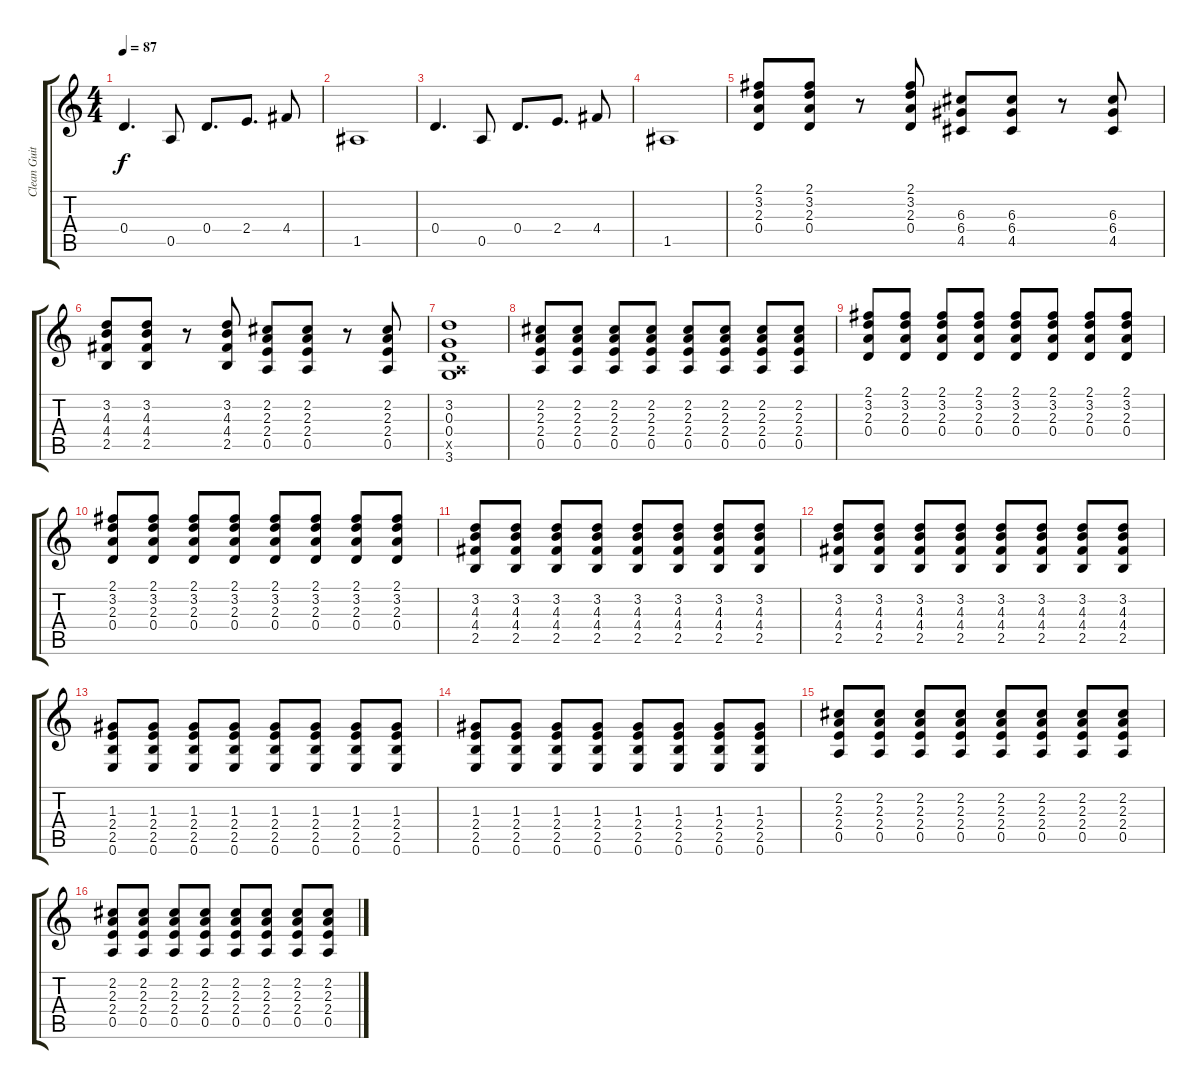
\track ("Clean Guitar" "Clean Guit") {instrument electricguitarjazz}
\staff {score tabs}
\tuning (E4 B3 G3 D3 A2 E2) {hide}
\ts (4 4)
\tempo 87
\clef g2
\ks c
0.4.4{d dy f} 0.5.8 0.4.8{d} 2.4.8{d} 4.4.8 |
1.5.1 |
0.4.4{d} 0.5.8 0.4.8{d} 2.4.8{d} 4.4.8 |
1.5.1 |
(2.1 3.2 2.3 0.4).8{volume 10 instrument electricguitarjazz} (2.1 3.2 2.3 0.4).8 r.8 (2.1 3.2 2.3 0.4).8 (6.3 6.4 4.5).8 (6.3 6.4 4.5).8 r.8 (6.3 6.4 4.5).8 |
(3.2 4.3 4.4 2.5).8 (3.2 4.3 4.4 2.5).8 r.8 (3.2 4.3 4.4 2.5).8 (2.2 2.3 2.4 0.5).8 (2.2 2.3 2.4 0.5).8 r.8 (2.2 2.3 2.4 0.5).8 |
(3.2 0.3 0.4 0.5{x} 3.6).1 |
(2.2 2.3 2.4 0.5).8{volume 7} (2.2 2.3 2.4 0.5).8 (2.2 2.3 2.4 0.5).8 (2.2 2.3 2.4 0.5).8 (2.2 2.3 2.4 0.5).8 (2.2 2.3 2.4 0.5).8 (2.2 2.3 2.4 0.5).8 (2.2 2.3 2.4 0.5).8 |
(2.1 3.2 2.3 0.4).8{volume 7} (2.1 3.2 2.3 0.4).8 (2.1 3.2 2.3 0.4).8 (2.1 3.2 2.3 0.4).8 (2.1 3.2 2.3 0.4).8 (2.1 3.2 2.3 0.4).8 (2.1 3.2 2.3 0.4).8 (2.1 3.2 2.3 0.4).8 |
(2.1 3.2 2.3 0.4).8 (2.1 3.2 2.3 0.4).8 (2.1 3.2 2.3 0.4).8 (2.1 3.2 2.3 0.4).8 (2.1 3.2 2.3 0.4).8 (2.1 3.2 2.3 0.4).8 (2.1 3.2 2.3 0.4).8 (2.1 3.2 2.3 0.4).8 |
(3.2 4.3 4.4 2.5).8 (3.2 4.3 4.4 2.5).8 (3.2 4.3 4.4 2.5).8 (3.2 4.3 4.4 2.5).8 (3.2 4.3 4.4 2.5).8 (3.2 4.3 4.4 2.5).8 (3.2 4.3 4.4 2.5).8 (3.2 4.3 4.4 2.5).8 |
(3.2 4.3 4.4 2.5).8 (3.2 4.3 4.4 2.5).8 (3.2 4.3 4.4 2.5).8 (3.2 4.3 4.4 2.5).8 (3.2 4.3 4.4 2.5).8 (3.2 4.3 4.4 2.5).8 (3.2 4.3 4.4 2.5).8 (3.2 4.3 4.4 2.5).8 |
(1.3 2.4 2.5 0.6).8 (1.3 2.4 2.5 0.6).8 (1.3 2.4 2.5 0.6).8 (1.3 2.4 2.5 0.6).8 (1.3 2.4 2.5 0.6).8 (1.3 2.4 2.5 0.6).8 (1.3 2.4 2.5 0.6).8 (1.3 2.4 2.5 0.6).8 |
(1.3 2.4 2.5 0.6).8 (1.3 2.4 2.5 0.6).8 (1.3 2.4 2.5 0.6).8 (1.3 2.4 2.5 0.6).8 (1.3 2.4 2.5 0.6).8 (1.3 2.4 2.5 0.6).8 (1.3 2.4 2.5 0.6).8 (1.3 2.4 2.5 0.6).8 |
(2.2 2.3 2.4 0.5).8 (2.2 2.3 2.4 0.5).8 (2.2 2.3 2.4 0.5).8 (2.2 2.3 2.4 0.5).8 (2.2 2.3 2.4 0.5).8 (2.2 2.3 2.4 0.5).8 (2.2 2.3 2.4 0.5).8 (2.2 2.3 2.4 0.5).8 |
(2.2 2.3 2.4 0.5).8 (2.2 2.3 2.4 0.5).8 (2.2 2.3 2.4 0.5).8 (2.2 2.3 2.4 0.5).8 (2.2 2.3 2.4 0.5).8 (2.2 2.3 2.4 0.5).8 (2.2 2.3 2.4 0.5).8 (2.2 2.3 2.4 0.5).8
